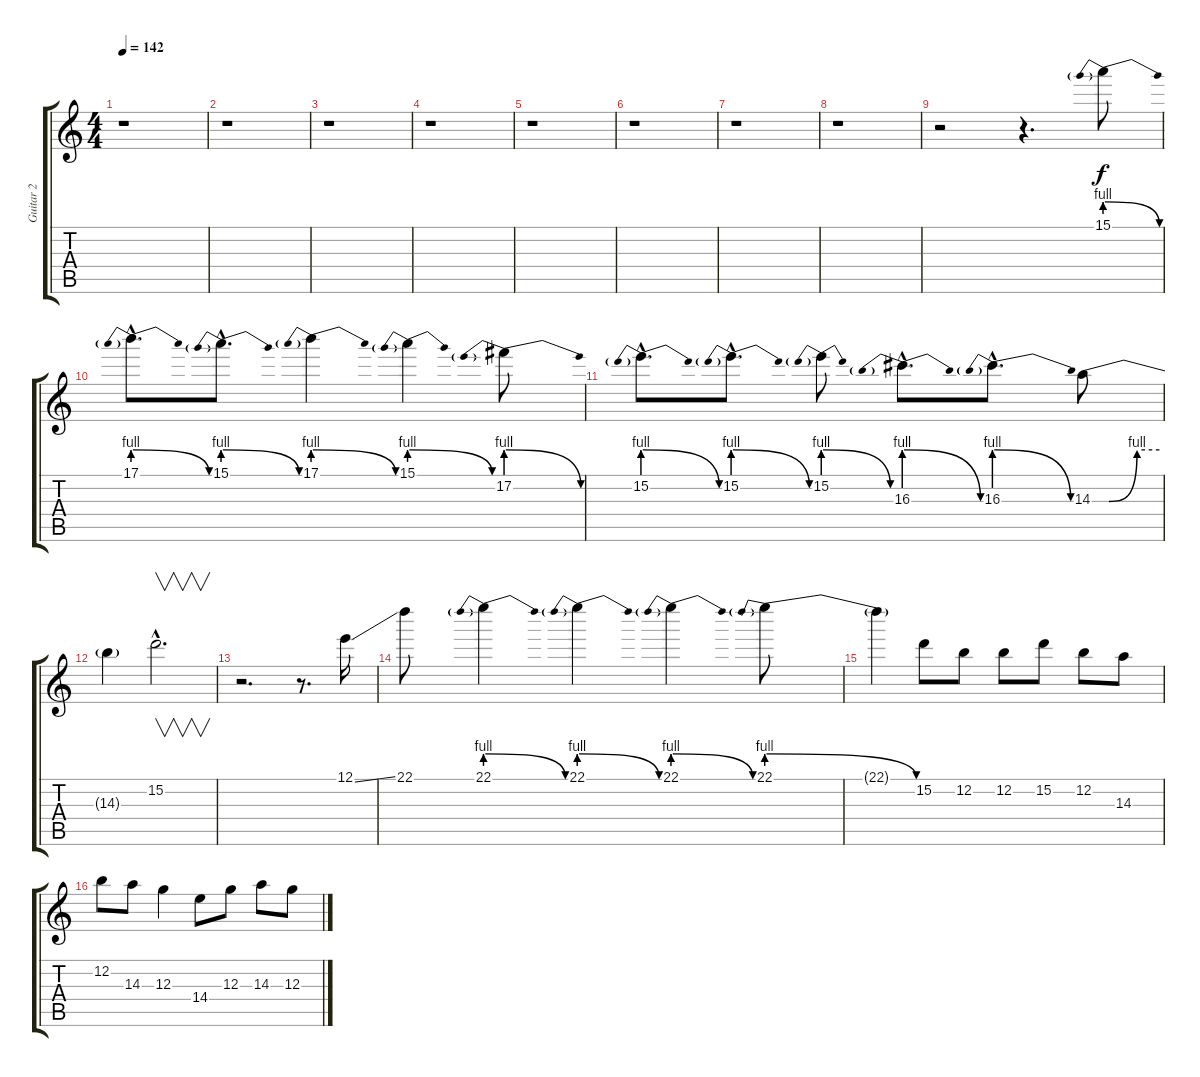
\track ("Guitar 2" "Guitar 2") {instrument overdrivenguitar}
\staff {score tabs}
\tuning (E4 B3 G3 D3 A2 E2) {hide}
\ts (4 4)
\tempo 142
\clef g2
\ks c
r.1{dy f instrument overdrivenguitar} |
r.1 |
r.1 |
r.1 |
r.1 |
r.1 |
r.1 |
r.1 |
r.2 r.4{d} 15.1{be (prebendrelease 0 4 60 0)}.8 |
17.1{be (prebendrelease 0 4 60 0) hac}.8{d} 15.1{be (prebendrelease 0 4 60 0) hac}.8{d} 17.1{be (prebendrelease 0 4 60 0)}.4 15.1{be (prebendrelease 0 4 60 0)}.4 17.2{be (prebendrelease 0 4 60 0)}.8 |
15.2{be (prebendrelease 0 4 60 0) hac}.8{d} 15.2{be (prebendrelease 0 4 60 0) hac}.8{d} 15.2{be (prebendrelease 0 4 60 0)}.8 16.3{be (prebendrelease 0 4 60 0) hac}.8{d} 16.3{be (prebendrelease 0 4 60 0) hac}.8{d} 14.3{be (custom 0 0 15 0 40 4 60 4)}.8 |
14.3{t}.4 15.2{hac}.2{v d} |
r.2{d} r.8{d} 12.1{ss}.16{balance 12} |
22.1.8 22.1{be (prebendrelease 0 4 60 0)}.4 22.1{be (prebendrelease 0 4 60 0)}.4 22.1{be (prebendrelease 0 4 60 0)}.4 22.1{be (prebendrelease 0 4 60 0)}.8 |
22.1{t}.4 15.2.8 12.2.8 12.2.8 15.2.8 12.2.8 14.3.8 |
12.2.8 14.3.8 12.3.4 14.4.8 12.3.8 14.3.8 12.3.8
